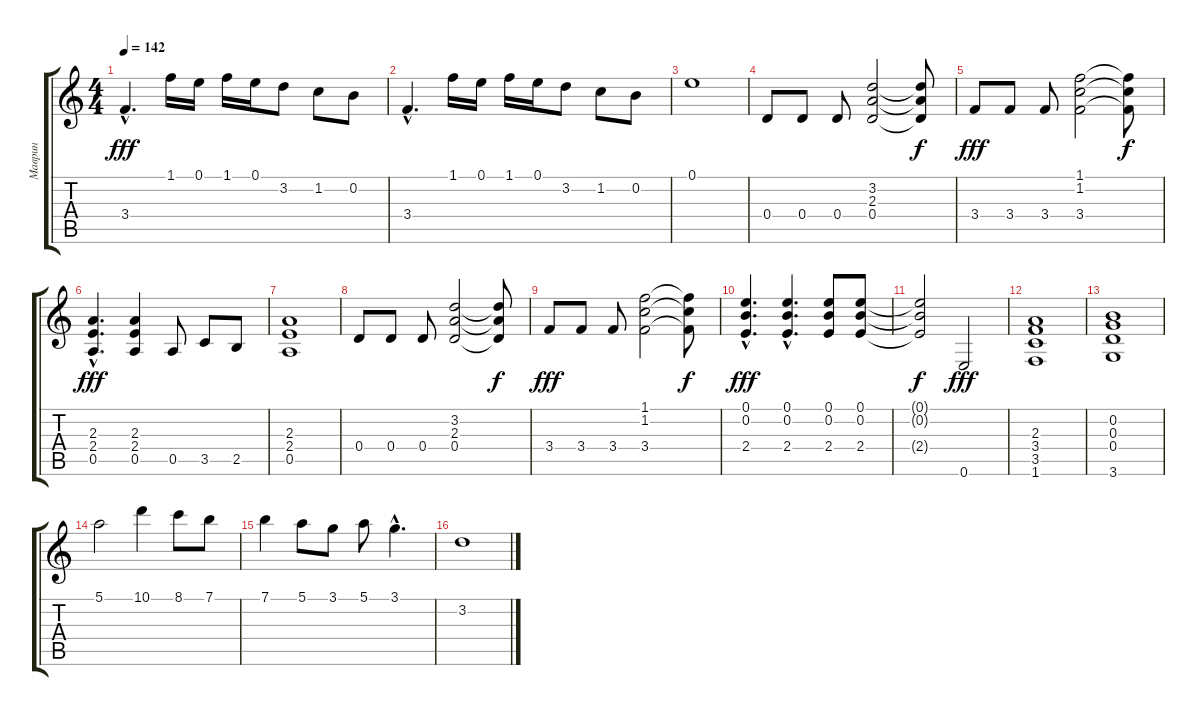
\track ("Маврин" "Маврин") {instrument distortionguitar}
\staff {score tabs}
\tuning (E4 B3 G3 D3 A2 E2) {hide}
\ts (4 4)
\tempo 142
\clef g2
\ks c
3.4{hac}.4{d dy fff} 1.1.16 0.1.16 1.1.16 0.1.16 3.2.8 1.2.8 0.2.8 |
3.4{hac}.4{d} 1.1.16 0.1.16 1.1.16 0.1.16 3.2.8 1.2.8 0.2.8 |
0.1.1 |
0.4.8 0.4.8 0.4.8 (3.2 2.3 0.4).2 (3.2{t} 2.3{t} 0.4{t}).8{dy f} |
3.4.8{dy fff} 3.4.8 3.4.8 (1.1 1.2 3.4).2 (1.1{t} 1.2{t} 3.4{t}).8{dy f} |
(2.3{hac} 2.4{hac} 0.5{hac}).4{d dy fff} (2.3 2.4 0.5).4 0.5.8 3.5.8 2.5.8 |
(2.3 2.4 0.5).1 |
0.4.8 0.4.8 0.4.8 (3.2 2.3 0.4).2 (3.2{t} 2.3{t} 0.4{t}).8{dy f} |
3.4.8{dy fff} 3.4.8 3.4.8 (1.1 1.2 3.4).2 (1.1{t} 1.2{t} 3.4{t}).8{dy f} |
(0.1{hac} 0.2{hac} 2.4{hac}).4{d dy fff} (0.1{hac} 0.2{hac} 2.4{hac}).4{d} (0.1 0.2 2.4).8 (0.1 0.2 2.4).8 |
(0.1{t} 0.2{t} 2.4{t}).2{dy f} 0.6.2{dy fff} |
(2.3 3.4 3.5 1.6).1 |
(0.2 0.3 0.4 3.6).1 |
5.1.2 10.1.4 8.1.8 7.1.8 |
7.1.4 5.1.8 3.1.8 5.1.8 3.1{hac}.4{d} |
3.2.1
